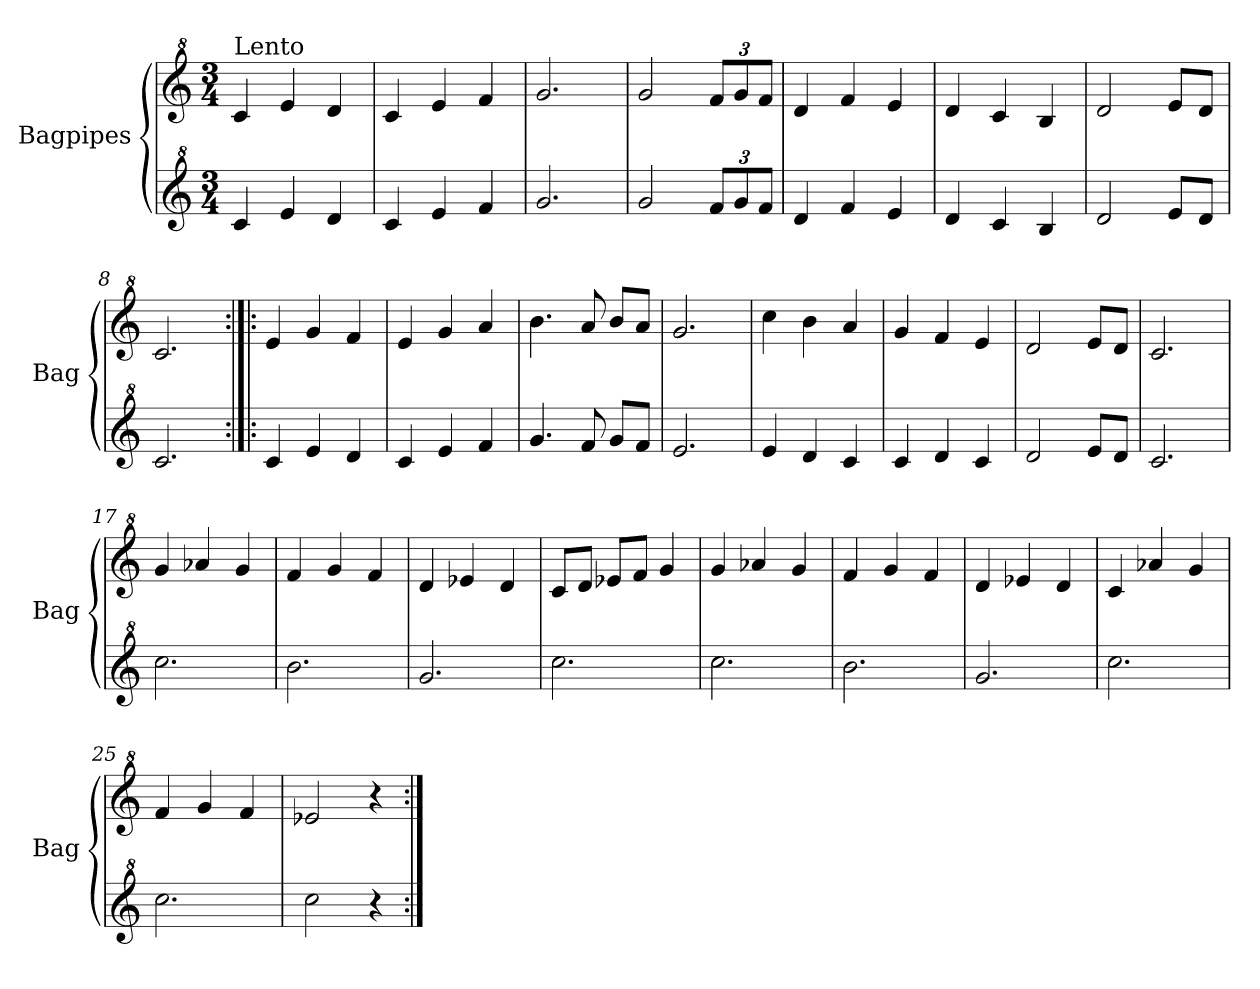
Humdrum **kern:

**kern	**kern
*part2	*part1
*staff2	*staff1
*I"Bagpipes	*I"Bagpipes
*I'Bag	*I'Bag
*clefG^2	*clefG^2
*k[]	*k[]
*C:	*C:
*M3/4	*M3/4
=1	=1
!	!LO:TX:a:t=Lento
4cc/	4cc/
4ee/	4ee/
4dd/	4dd/
=2	=2
4cc/	4cc/
4ee/	4ee/
4ff/	4ff/
=3	=3
2.gg/	2.gg/
=4	=4
2gg/	2gg/
*Xbrackettup	*Xbrackettup
12ff/L	12ff/L
12gg/	12gg/
12ff/J	12ff/J
=5	=5
4dd/	4dd/
4ff/	4ff/
4ee/	4ee/
=6	=6
4dd/	4dd/
4cc/	4cc/
4b/	4b/
=7	=7
2dd/	2dd/
8ee/L	8ee/L
8dd/J	8dd/J
=8	=8
2.cc/	2.cc/
=9:|!|:	=9:|!|:
4cc/	4ee/
4ee/	4gg/
4dd/	4ff/
=10	=10
4cc/	4ee/
4ee/	4gg/
4ff/	4aa/
=11	=11
4.gg/	4.bb\
8ff/	8aa/
8gg/L	8bb/L
8ff/J	8aa/J
=12	=12
2.ee/	2.gg/
!!LO:LB:g=z
=13	=13
4ee/	4ccc\
4dd/	4bb\
4cc/	4aa/
=14	=14
4cc/	4gg/
4dd/	4ff/
4cc/	4ee/
=15	=15
2dd/	2dd/
8ee/L	8ee/L
8dd/J	8dd/J
=16	=16
2.cc/	2.cc/
=17	=17
2.ccc\	4gg/
.	4aa-X/
.	4gg/
=18	=18
2.bb\	4ff/
.	4gg/
.	4ff/
=19	=19
2.gg/	4dd/
.	4ee-X/
.	4dd/
=20	=20
2.ccc\	8cc/L
.	8dd/J
.	8ee-X/L
.	8ff/J
.	4gg/
=21	=21
2.ccc\	4gg/
.	4aa-X/
.	4gg/
=22	=22
2.bb\	4ff/
.	4gg/
.	4ff/
=23	=23
2.gg/	4dd/
.	4ee-X/
.	4dd/
=24	=24
2.ccc\	4cc/
.	4aa-X/
.	4gg/
!!LO:LB:g=z
=25	=25
2.ccc\	4ff/
.	4gg/
.	4ff/
=26	=26
2ccc\	2ee-X/
4r	4r
=:|!	=:|!
*-	*-
